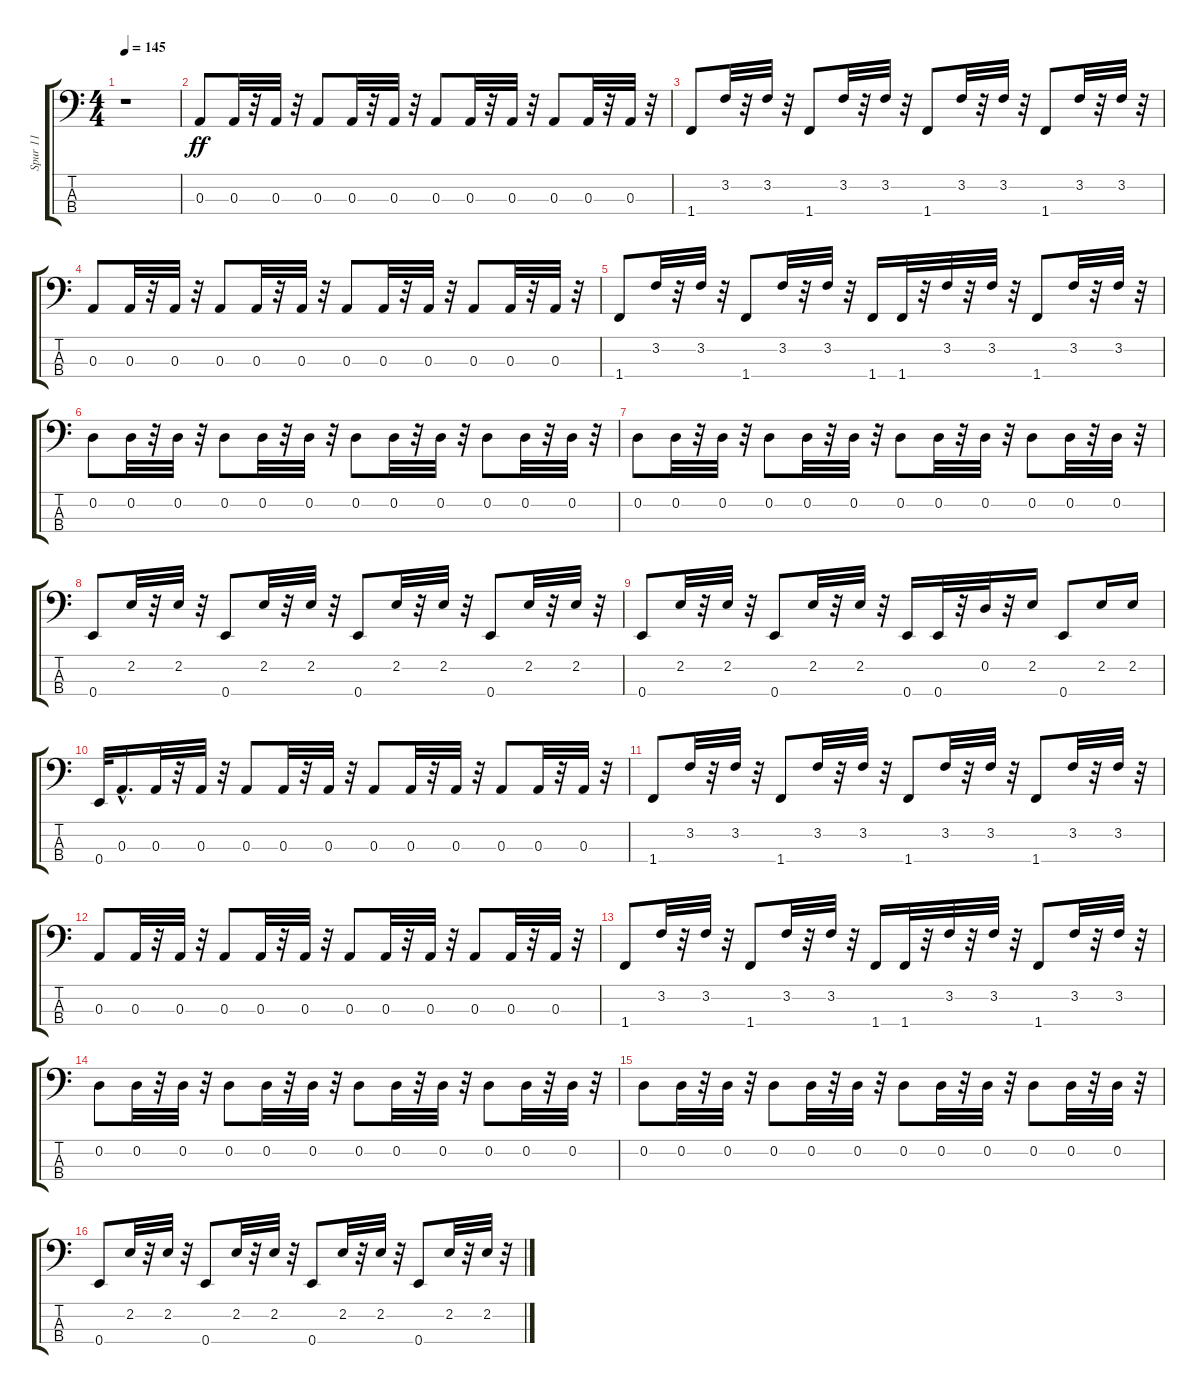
\track ("Spur 11" "Spur 11") {instrument synthbass2}
\staff {score tabs}
\tuning (G2 D2 A1 E1) {hide}
\ts (4 4)
\tempo 145
\clef f4
\ks c
r.1{dy ff instrument synthbass2} |
0.3.8 0.3.32 r.32 0.3.32 r.32 0.3.8 0.3.32 r.32 0.3.32 r.32 0.3.8 0.3.32 r.32 0.3.32 r.32 0.3.8 0.3.32 r.32 0.3.32 r.32 |
1.4.8 3.2.32 r.32 3.2.32 r.32 1.4.8 3.2.32 r.32 3.2.32 r.32 1.4.8 3.2.32 r.32 3.2.32 r.32 1.4.8 3.2.32 r.32 3.2.32 r.32 |
0.3.8 0.3.32 r.32 0.3.32 r.32 0.3.8 0.3.32 r.32 0.3.32 r.32 0.3.8 0.3.32 r.32 0.3.32 r.32 0.3.8 0.3.32 r.32 0.3.32 r.32 |
1.4.8 3.2.32 r.32 3.2.32 r.32 1.4.8 3.2.32 r.32 3.2.32 r.32 1.4.16 1.4.32 r.32 3.2.32 r.32 3.2.32 r.32 1.4.8 3.2.32 r.32 3.2.32 r.32 |
0.2.8 0.2.32 r.32 0.2.32 r.32 0.2.8 0.2.32 r.32 0.2.32 r.32 0.2.8 0.2.32 r.32 0.2.32 r.32 0.2.8 0.2.32 r.32 0.2.32 r.32 |
0.2.8 0.2.32 r.32 0.2.32 r.32 0.2.8 0.2.32 r.32 0.2.32 r.32 0.2.8 0.2.32 r.32 0.2.32 r.32 0.2.8 0.2.32 r.32 0.2.32 r.32 |
0.4.8 2.2.32 r.32 2.2.32 r.32 0.4.8 2.2.32 r.32 2.2.32 r.32 0.4.8 2.2.32 r.32 2.2.32 r.32 0.4.8 2.2.32 r.32 2.2.32 r.32 |
0.4.8 2.2.32 r.32 2.2.32 r.32 0.4.8 2.2.32 r.32 2.2.32 r.32 0.4.16 0.4.32 r.32 0.2.32 r.32 2.2.16 0.4.8 2.2.16 2.2.16 |
0.4.32 0.3{hac}.16{d} 0.3.32 r.32 0.3.32 r.32 0.3.8 0.3.32 r.32 0.3.32 r.32 0.3.8 0.3.32 r.32 0.3.32 r.32 0.3.8 0.3.32 r.32 0.3.32 r.32 |
1.4.8 3.2.32 r.32 3.2.32 r.32 1.4.8 3.2.32 r.32 3.2.32 r.32 1.4.8 3.2.32 r.32 3.2.32 r.32 1.4.8 3.2.32 r.32 3.2.32 r.32 |
0.3.8 0.3.32 r.32 0.3.32 r.32 0.3.8 0.3.32 r.32 0.3.32 r.32 0.3.8 0.3.32 r.32 0.3.32 r.32 0.3.8 0.3.32 r.32 0.3.32 r.32 |
1.4.8 3.2.32 r.32 3.2.32 r.32 1.4.8 3.2.32 r.32 3.2.32 r.32 1.4.16 1.4.32 r.32 3.2.32 r.32 3.2.32 r.32 1.4.8 3.2.32 r.32 3.2.32 r.32 |
0.2.8 0.2.32 r.32 0.2.32 r.32 0.2.8 0.2.32 r.32 0.2.32 r.32 0.2.8 0.2.32 r.32 0.2.32 r.32 0.2.8 0.2.32 r.32 0.2.32 r.32 |
0.2.8 0.2.32 r.32 0.2.32 r.32 0.2.8 0.2.32 r.32 0.2.32 r.32 0.2.8 0.2.32 r.32 0.2.32 r.32 0.2.8 0.2.32 r.32 0.2.32 r.32 |
0.4.8 2.2.32 r.32 2.2.32 r.32 0.4.8 2.2.32 r.32 2.2.32 r.32 0.4.8 2.2.32 r.32 2.2.32 r.32 0.4.8 2.2.32 r.32 2.2.32 r.32
